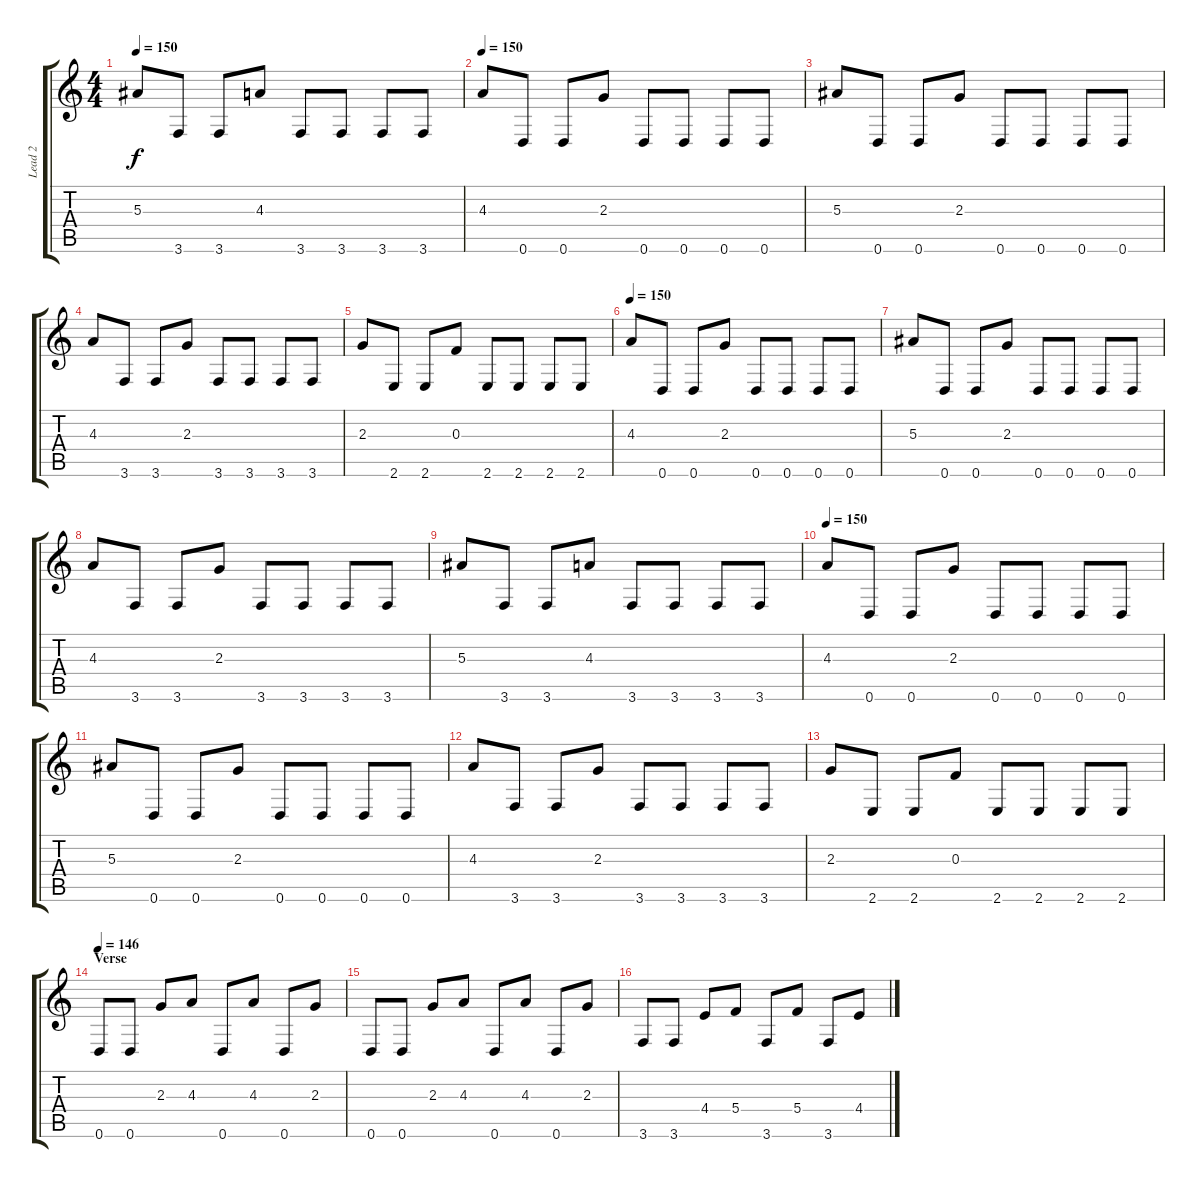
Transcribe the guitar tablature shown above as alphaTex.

\track ("Lead 2" "Lead 2") {instrument overdrivenguitar}
\staff {score tabs}
\tuning (D4 A3 F3 C3 G2 D2) {hide}
\ts (4 4)
\tempo 150
\clef g2
\ks c
5.3.8{dy f} 3.6.8 3.6.8 4.3.8 3.6.8 3.6.8 3.6.8 3.6.8 |
\tempo 150
4.3.8{instrument distortionguitar} 0.6.8 0.6.8 2.3.8 0.6.8 0.6.8 0.6.8 0.6.8 |
5.3.8 0.6.8 0.6.8 2.3.8 0.6.8 0.6.8 0.6.8 0.6.8 |
4.3.8 3.6.8 3.6.8 2.3.8 3.6.8 3.6.8 3.6.8 3.6.8 |
2.3.8 2.6.8 2.6.8 0.3.8 2.6.8 2.6.8 2.6.8 2.6.8 |
\tempo 150
4.3.8{instrument distortionguitar} 0.6.8 0.6.8 2.3.8 0.6.8 0.6.8 0.6.8 0.6.8 |
5.3.8 0.6.8 0.6.8 2.3.8 0.6.8 0.6.8 0.6.8 0.6.8 |
4.3.8 3.6.8 3.6.8 2.3.8 3.6.8 3.6.8 3.6.8 3.6.8 |
5.3.8 3.6.8 3.6.8 4.3.8 3.6.8 3.6.8 3.6.8 3.6.8 |
\tempo 150
4.3.8{instrument distortionguitar} 0.6.8 0.6.8 2.3.8 0.6.8 0.6.8 0.6.8 0.6.8 |
5.3.8 0.6.8 0.6.8 2.3.8 0.6.8 0.6.8 0.6.8 0.6.8 |
4.3.8 3.6.8 3.6.8 2.3.8 3.6.8 3.6.8 3.6.8 3.6.8 |
2.3.8 2.6.8 2.6.8 0.3.8 2.6.8 2.6.8 2.6.8 2.6.8 |
\section ("" "Verse")
\tempo 146
0.6.8{instrument overdrivenguitar} 0.6.8 2.3.8 4.3.8 0.6.8 4.3.8 0.6.8 2.3.8 |
0.6.8 0.6.8 2.3.8 4.3.8 0.6.8 4.3.8 0.6.8 2.3.8 |
3.6.8 3.6.8 4.4.8 5.4.8 3.6.8 5.4.8 3.6.8 4.4.8
